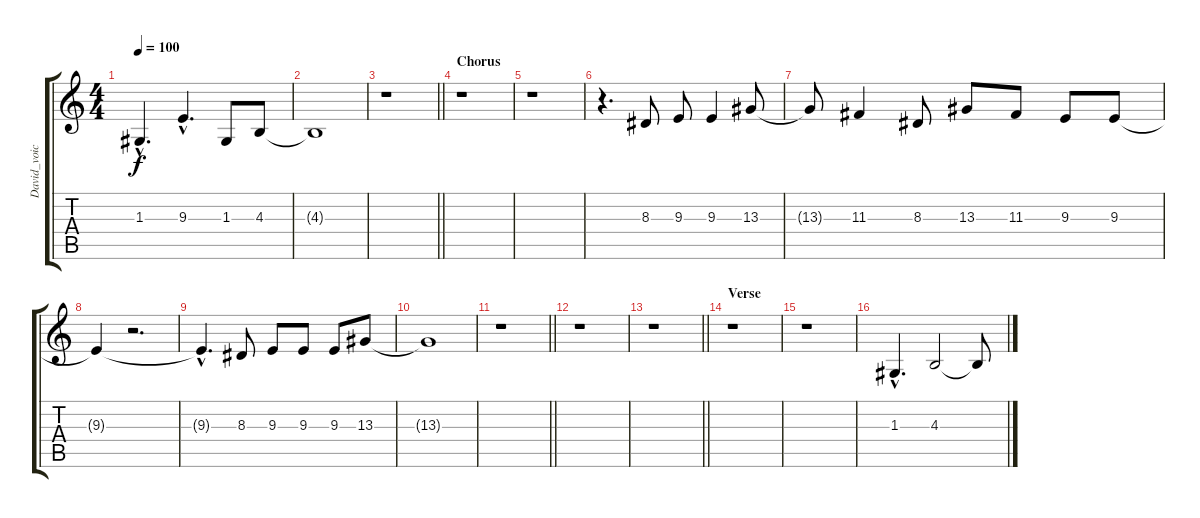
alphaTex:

\track ("David_voice" "David_voic") {instrument sopranosax}
\staff {score tabs}
\tuning (E4 B3 G3 D3 A2 E2) {hide}
\ts (4 4)
\tempo 100
\clef g2
\ks c
1.3{hac}.4{d dy f} 9.3{hac}.4{d} 1.3.8 4.3.8 |
4.3{t}.1 |
\barLineRight lightlight
r.1 |
\section ("" "Chorus")
r.1 |
r.1 |
r.4{d} 8.3.8 9.3.8 9.3.4 13.3.8 |
13.3{t}.8 11.3.4 8.3.8 13.3.8 11.3.8 9.3.8 9.3.8 |
9.3{t}.4 r.2{d} |
9.3{hac t}.4{d} 8.3.8 9.3.8 9.3.8 9.3.8 13.3.8 |
13.3{t}.1 |
\barLineRight lightlight
r.1 |
r.1 |
\barLineRight lightlight
r.1 |
\section ("" "Verse ")
r.1 |
r.1 |
1.3{hac}.4{d} 4.3.2 4.3{t}.8
